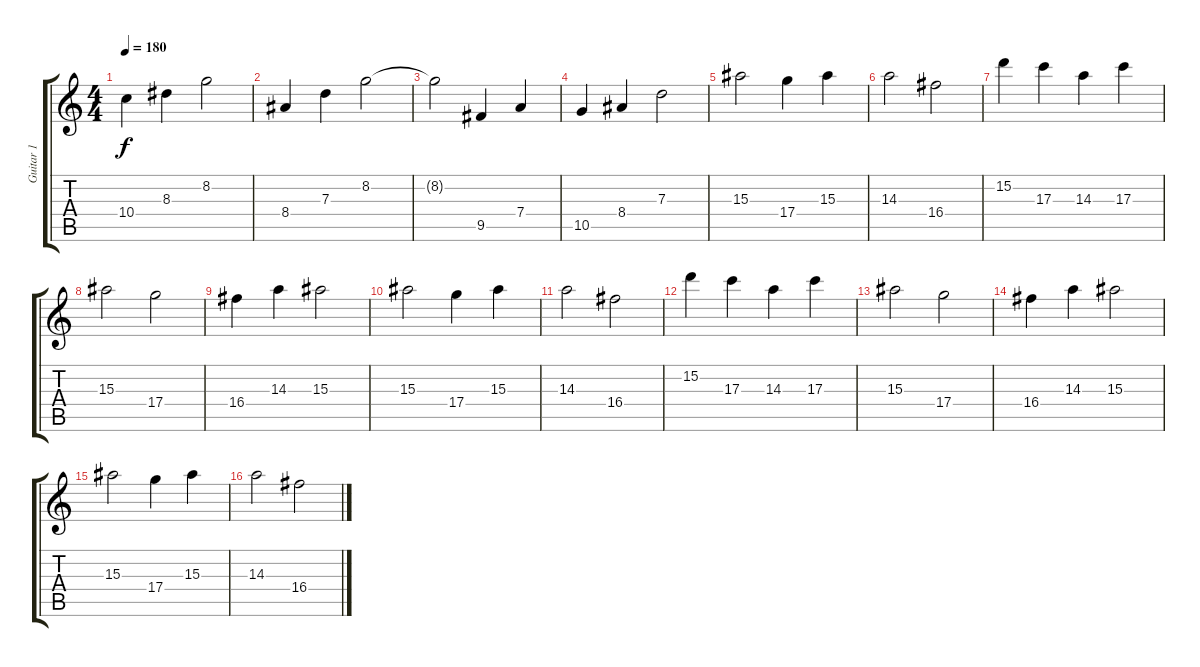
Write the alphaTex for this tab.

\track ("Guitar 1" "Guitar 1") {instrument overdrivenguitar}
\staff {score tabs}
\tuning (E4 B3 G3 D3 A2 E2) {hide}
\ts (4 4)
\tempo 180
\clef g2
\ks c
10.4.4{dy f} 8.3.4 8.2.2 |
8.4.4 7.3.4 8.2.2 |
8.2{t}.2 9.5.4 7.4.4 |
10.5.4 8.4.4 7.3.2 |
15.3.2 17.4.4 15.3.4 |
14.3.2 16.4.2 |
15.2.4 17.3.4 14.3.4 17.3.4 |
15.3.2 17.4.2 |
16.4.4 14.3.4 15.3.2 |
15.3.2 17.4.4 15.3.4 |
14.3.2 16.4.2 |
15.2.4 17.3.4 14.3.4 17.3.4 |
15.3.2 17.4.2 |
16.4.4 14.3.4 15.3.2 |
15.3.2 17.4.4 15.3.4 |
14.3.2 16.4.2
